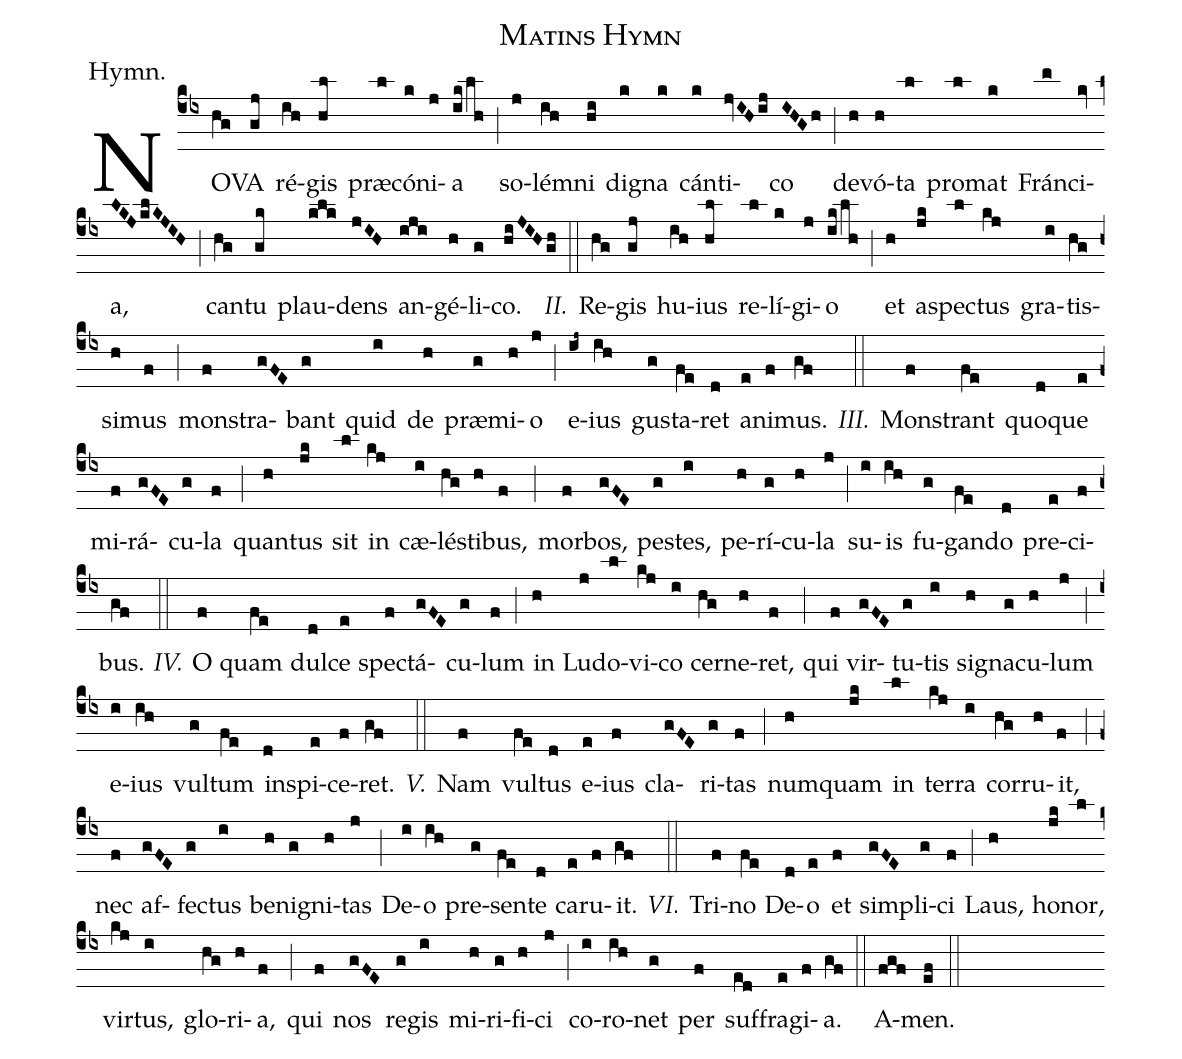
name: Matins Hymn;
annotation:Hymn.;
%%
(cb4)NO(hg)VA(gj) ré(ih)gis(hl) præ(l)có(k)ni(j)a(ik/lh) (;)
so(j)lém(ih)ni(hi) di(k)gna(k) cán(k)ti(jvIHij)co(IHGh) (;)
de(h)vó(h)ta(l) pro(l)mat(k) Frán(m)ci(kv)a,(LKJklKJIH) (;)
can(hg)tu(gk) plau(klk)dens(jIH) an(iji)gé(h)li(g)co.(hi/JIHgh) <i>II.</i>(::)
Re(hg)gis(gj) hu(ih)ius(hl) re(l)lí(k)gi(j)o(ik/lh) (;)
et(h) as(jk)pec(l)tus(kj) gra(i)tis(hg)si(h)mus(f) (;)
mon(f)stra(gFE)bant(g) quid(i) de(h) præ(g)mi(h)o(j) (;)
e(ij~)ius(ih) gus(g)ta(fe)ret(d) a(e)ni(f)mus.(gf) <i>III.</i>(::)
Mon(f)strant(fe) quo(d)que(e) mi(f)rá(gFE)cu(g)la(f) (;)
quan(h)tus(jk) sit(l) in(kj) cæ(i)lé(hg)sti(h)bus,(f) (;)
mor(f)bos,(gFE) pes(g)tes,(i) pe(h)rí(g)cu(h)la(j) (;)
su(i)is(ih) fu(g)gan(fe)do(d) pre(e)ci(f)bus.(gf) <i>IV.</i>(::)
O(f) quam(fe) dul(d)ce(e) spec(f)tá(gFE)cu(g)lum(f) (;)
in(h) Lu(j)do(l)vi(kj)co(i) cer(hg)ne(h)ret,(f) (;)
qui(f) vir(gFE)tu(g)tis(i) sig(h)na(g)cu(h)lum(j) (;)
e(i)ius(ih) vul(g)tum(fe) in(d)spi(e)ce(f)ret.(gf) <i>V.</i>(::)
Nam(f) vul(fe)tus(d) e(e)ius(f) cla(gFE)ri(g)tas(f) (;)
num(h)quam(jk) in(l) ter(kj)ra(i) cor(hg)ru(h)it,(f) (;)
nec(f) af(gFE)fec(g)tus(i) be(h)ni(g)gni(h)tas(j) (;)
De(i)o(ih) pre(g)sen(fe)te(d) ca(e)ru(f)it.(gf) <i>VI.</i>(::)
Tri(f)no(fe) De(d)o(e) et(f) sim(gFE)pli(g)ci(f) (;)
Laus,(h) ho(jk)nor,(l) vir(kj)tus,(i) glo(hg)ri(h)a,(f) (;)
qui(f) nos(gFE) re(g)gis(i) mi(h)ri(g)fi(h)ci(j) (;)
co(i)ro(ih)net(g) per(f) suf(ed)fra(e)gi(f)a.(gf) (::)
A(fgf)men.(ef) (::)
